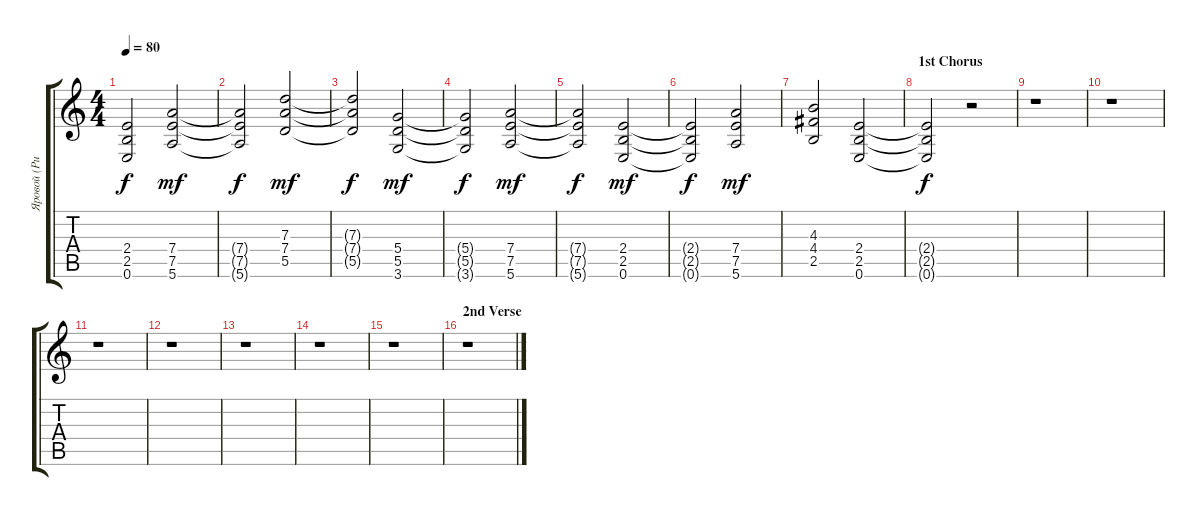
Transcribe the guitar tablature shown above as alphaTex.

\track ("Яровой (Ритм)" "Яровой (Ри") {instrument distortionguitar}
\staff {score tabs}
\tuning (E4 B3 G3 D3 A2 E2) {hide}
\ts (4 4)
\tempo 80
\clef g2
\ks c
(2.4{t} 2.5{t} 0.6{t}).2{dy f} (7.4 7.5 5.6).2{dy mf} |
(7.4{t} 7.5{t} 5.6{t}).2{dy f} (7.3 7.4 5.5).2{dy mf} |
(7.3{t} 7.4{t} 5.5{t}).2{dy f} (5.4 5.5 3.6).2{dy mf} |
(5.4{t} 5.5{t} 3.6{t}).2{dy f} (7.4 7.5 5.6).2{dy mf} |
(7.4{t} 7.5{t} 5.6{t}).2{dy f} (2.4 2.5 0.6).2{dy mf} |
(2.4{t} 2.5{t} 0.6{t}).2{dy f} (7.4 7.5 5.6).2{dy mf} |
(4.3 4.4 2.5).2 (2.4 2.5 0.6).2 |
\section ("" "1st Chorus")
(2.4{t} 2.5{t} 0.6{t}).2{dy f} r.2 |
r.1 |
r.1 |
r.1 |
r.1 |
r.1 |
r.1 |
r.1 |
\section ("" "2nd Verse")
r.1
